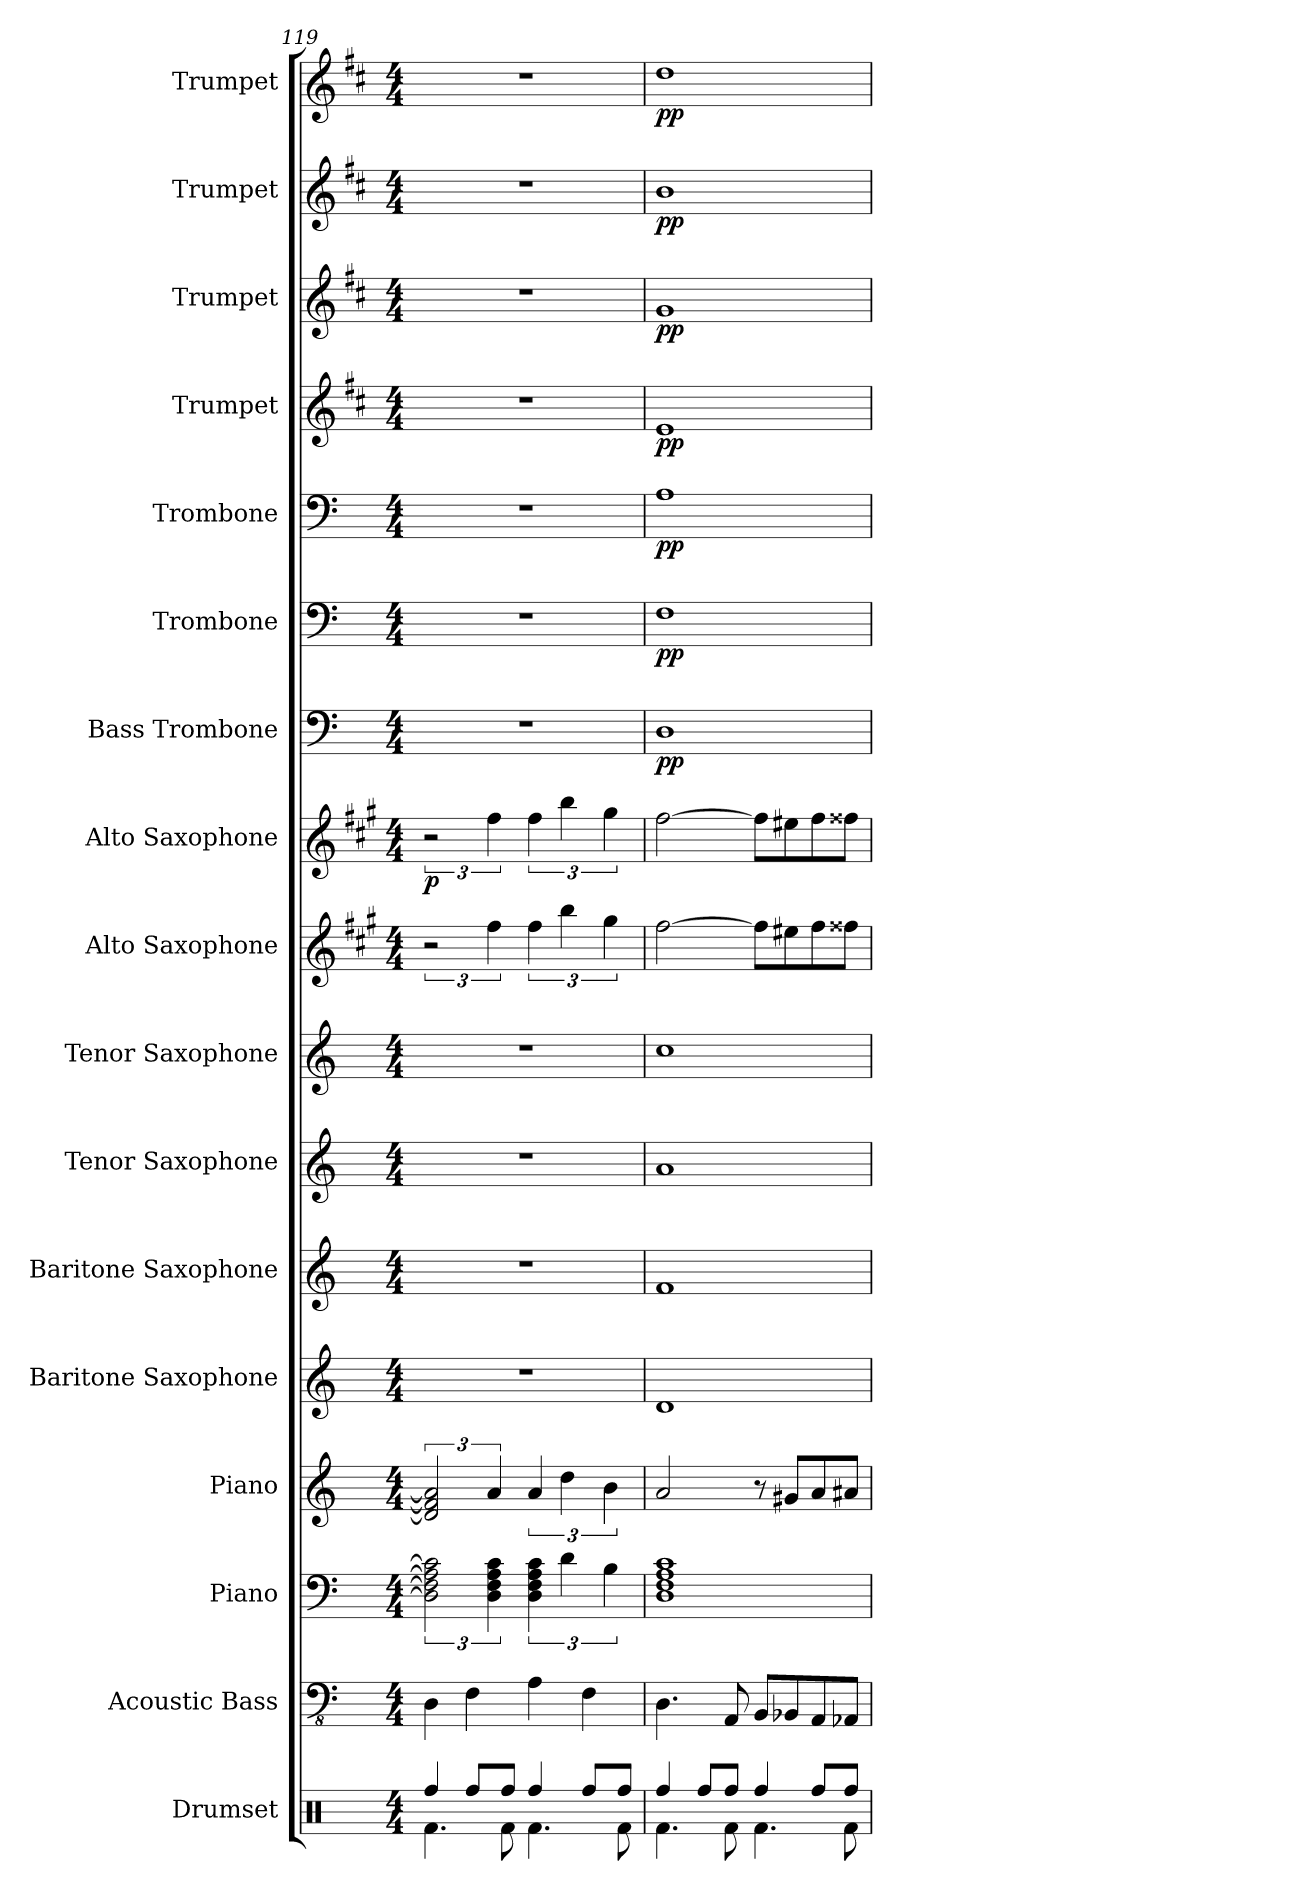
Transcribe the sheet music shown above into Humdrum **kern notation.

**kern	**kern	**kern	**kern	**kern	**kern	**kern	**kern	**kern	**kern	**dynam	**kern	**dynam	**kern	**dynam	**kern	**dynam	**kern	**dynam	**kern	**dynam	**kern	**dynam	**kern	**dynam
*part17	*part16	*part15	*part14	*part13	*part12	*part11	*part10	*part9	*part8	*part8	*part7	*part7	*part6	*part6	*part5	*part5	*part4	*part4	*part3	*part3	*part2	*part2	*part1	*part1
*staff17	*staff16	*staff15	*staff14	*staff13	*staff12	*staff11	*staff10	*staff9	*staff8	*staff8	*staff7	*staff7	*staff6	*staff6	*staff5	*staff5	*staff4	*staff4	*staff3	*staff3	*staff2	*staff2	*staff1	*staff1
*I"Drumset	*I"Acoustic Bass	*I"Piano	*I"Piano	*I"Baritone Saxophone	*I"Baritone Saxophone	*I"Tenor Saxophone	*I"Tenor Saxophone	*I"Alto Saxophone	*I"Alto Saxophone	*	*I"Bass Trombone	*	*I"Trombone	*	*I"Trombone	*	*I"Trumpet	*	*I"Trumpet	*	*I"Trumpet	*	*I"Trumpet	*
*I'Drs.	*I'Bass	*I'Pno.	*I'Pno.	*I'Bar. Sax.	*I'Bar. Sax.	*I'T. Sax.	*I'T. Sax.	*I'A. Sax.	*I'A. Sax.	*	*I'B. Tbn.	*	*I'Tbn.	*	*I'Tbn.	*	*I'Tpt.	*	*I'Tpt.	*	*I'Tpt.	*	*I'Tpt.	*
*clefX	*clefFv4	*clefF4	*clefG2	*clefG2	*clefG2	*clefG2	*clefG2	*clefG2	*clefG2	*	*clefF4	*	*clefF4	*	*clefF4	*	*clefG2	*	*clefG2	*	*clefG2	*	*clefG2	*
*	*	*	*	*ITrd12c21	*ITrd12c21	*ITrd8c14	*ITrd8c14	*ITrd5c9	*ITrd5c9	*	*	*	*	*	*	*	*ITrd1c2	*	*ITrd1c2	*	*ITrd1c2	*	*ITrd1c2	*
*k[]	*k[]	*k[]	*k[]	*k[]	*k[]	*k[]	*k[]	*k[]	*k[]	*	*k[]	*	*k[]	*	*k[]	*	*k[]	*	*k[]	*	*k[]	*	*k[]	*
*M4/4	*M4/4	*M4/4	*M4/4	*M4/4	*M4/4	*M4/4	*M4/4	*M4/4	*M4/4	*	*M4/4	*	*M4/4	*	*M4/4	*	*M4/4	*	*M4/4	*	*M4/4	*	*M4/4	*
=119	=119	=119	=119	=119	=119	=119	=119	=119	=119	=119	=119	=119	=119	=119	=119	=119	=119	=119	=119	=119	=119	=119	=119	=119
*^	*	*	*	*	*	*	*	*	*	*	*	*	*	*	*	*	*	*	*	*	*	*	*	*
!	!	!	!	!	!	!	!	!	!	!	!LO:DY:b	!	!	!	!	!	!	!	!	!	!	!	!	!	!
4Rff/	4.Rf\	4DD\	3D\] 3F\] 3A\] 3c\]	3d/] 3f/] 3a/]	1r	1r	1r	1r	3r	3r	p	1r	.	1r	.	1r	.	1r	.	1r	.	1r	.	1r	.
8Rff/L	.	4FF\	.	.	.	.	.	.	.	.	.	.	.	.	.	.	.	.	.	.	.	.	.	.	.
.	.	.	6D\ 6F\ 6A\ 6c\	6a/	.	.	.	.	6a\	6a\	.	.	.	.	.	.	.	.	.	.	.	.	.	.	.
8Rff/J	8Rf\	.	.	.	.	.	.	.	.	.	.	.	.	.	.	.	.	.	.	.	.	.	.	.	.
4Rff/	4.Rf\	4AA\	6D\ 6F\ 6A\ 6c\	6a/	.	.	.	.	6a\	6a\	.	.	.	.	.	.	.	.	.	.	.	.	.	.	.
.	.	.	6d\	6dd\	.	.	.	.	6dd\	6dd\	.	.	.	.	.	.	.	.	.	.	.	.	.	.	.
8Rff/L	.	4FF\	.	.	.	.	.	.	.	.	.	.	.	.	.	.	.	.	.	.	.	.	.	.	.
.	.	.	6B\	6b\	.	.	.	.	6b\	6b\	.	.	.	.	.	.	.	.	.	.	.	.	.	.	.
8Rff/J	8Rf\	.	.	.	.	.	.	.	.	.	.	.	.	.	.	.	.	.	.	.	.	.	.	.	.
=120	=120	=120	=120	=120	=120	=120	=120	=120	=120	=120	=120	=120	=120	=120	=120	=120	=120	=120	=120	=120	=120	=120	=120	=120	=120
!	!	!	!	!	!	!	!	!	!	!	!	!	!LO:DY:b	!	!LO:DY:b	!	!LO:DY:b	!	!LO:DY:b	!	!LO:DY:b	!	!LO:DY:b	!	!LO:DY:b
4Rff/	4.Rf\	4.DD\	1D 1F 1A 1c	2a/	1D	1F	1A	1c	[2a\	[2a\	.	1D	pp	1F	pp	1A	pp	1d	pp	1f	pp	1a	pp	1cc	pp
8Rff/L	.	.	.	.	.	.	.	.	.	.	.	.	.	.	.	.	.	.	.	.	.	.	.	.	.
8Rff/J	8Rf\	8AAA/	.	.	.	.	.	.	.	.	.	.	.	.	.	.	.	.	.	.	.	.	.	.	.
4Rff/	4.Rf\	8BBB/L	.	8r	.	.	.	.	8a\L]	8a\L]	.	.	.	.	.	.	.	.	.	.	.	.	.	.	.
.	.	8BBB-X/	.	8g#X/L	.	.	.	.	8g#X\	8g#X\	.	.	.	.	.	.	.	.	.	.	.	.	.	.	.
8Rff/L	.	8AAA/	.	8a/	.	.	.	.	8a\	8a\	.	.	.	.	.	.	.	.	.	.	.	.	.	.	.
8Rff/J	8Rf\	8AAA-X/J	.	8a#X/J	.	.	.	.	8a#X\J	8a#X\J	.	.	.	.	.	.	.	.	.	.	.	.	.	.	.
*v	*v	*	*	*	*	*	*	*	*	*	*	*	*	*	*	*	*	*	*	*	*	*	*	*	*
=	=	=	=	=	=	=	=	=	=	=	=	=	=	=	=	=	=	=	=	=	=	=	=	=
*-	*-	*-	*-	*-	*-	*-	*-	*-	*-	*-	*-	*-	*-	*-	*-	*-	*-	*-	*-	*-	*-	*-	*-	*-
